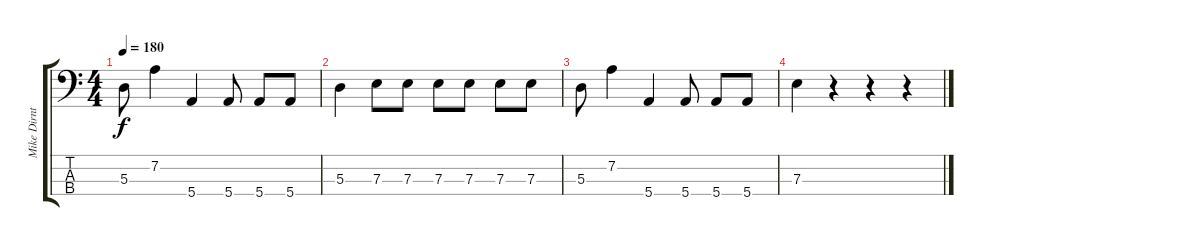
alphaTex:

\track ("Mike Dirnt" "Mike Dirnt") {instrument electricbasspick}
\staff {score tabs}
\tuning (G2 D2 A1 E1) {hide}
\ts (4 4)
\tempo 180
\clef f4
\ks c
5.3.8{dy f} 7.2.4 5.4.4 5.4.8 5.4.8 5.4.8 |
5.3.4 7.3.8 7.3.8 7.3.8 7.3.8 7.3.8 7.3.8 |
5.3.8 7.2.4 5.4.4 5.4.8 5.4.8 5.4.8 |
7.3.4 r.4 r.4 r.4
